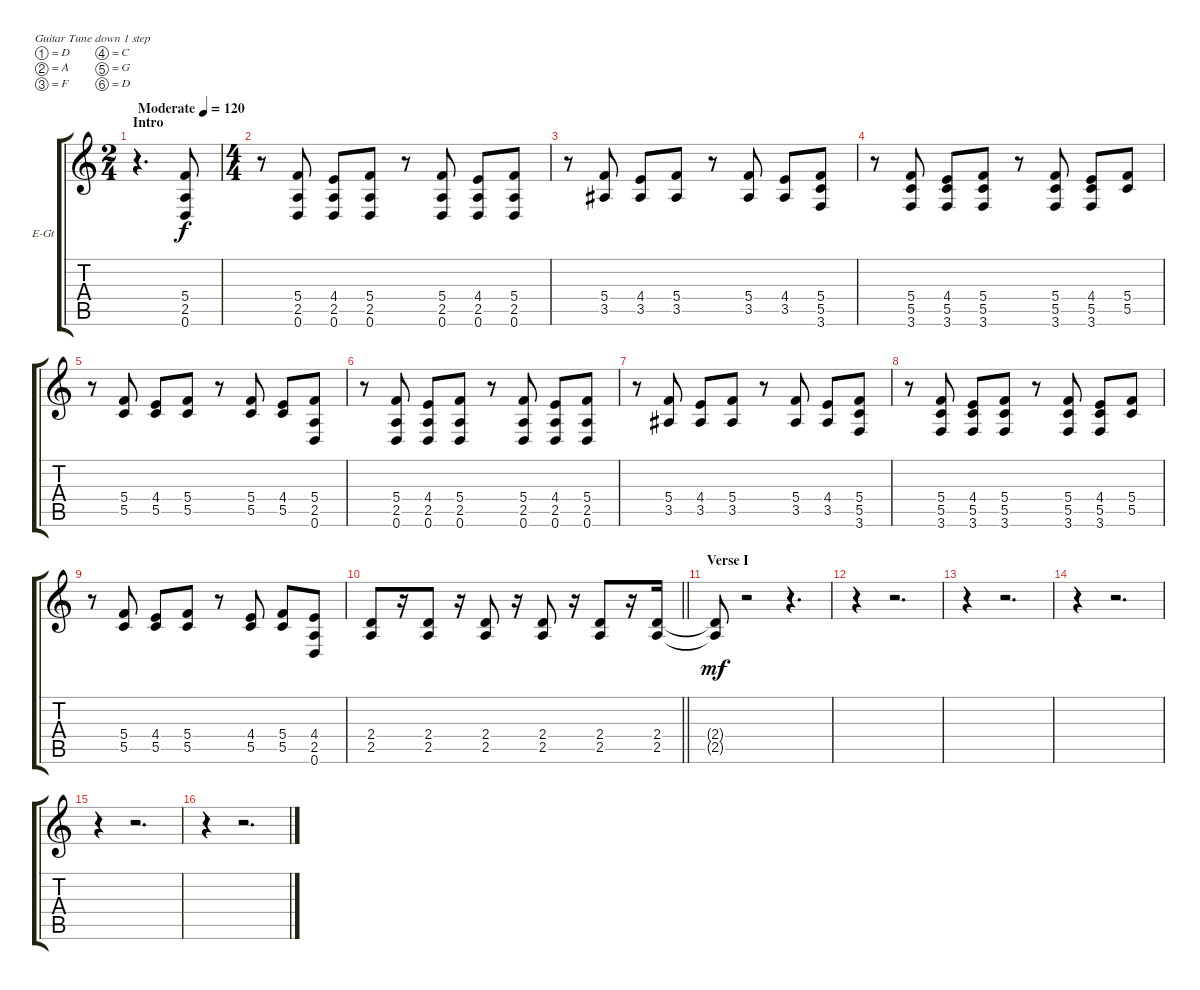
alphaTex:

\bracketExtendMode groupsimilarinstruments
\firstSystemTrackNameOrientation horizontal
\otherSystemsTrackNameOrientation horizontal
\track ("S. Paeth - Rhythm Guitar" "E-Gt") {instrument overdrivenguitar}
\staff {score tabs}
\tuning (D4 A3 F3 C3 G2 D2)
\ts (2 4)
\beaming (8 2 2)
\section ("" "Intro")
\tempo (120 "Moderate")
\clef g2
\ks c
r.4{d dy f instrument overdrivenguitar} (2.5 5.4 0.6).8 |
\ts (4 4)
\beaming (8 2 2 2 2)
r.8 (5.4 2.5 0.6).8 (4.4 2.5 0.6).8 (5.4 2.5 0.6).8 r.8 (5.4 2.5 0.6).8 (4.4 2.5 0.6).8 (5.4 2.5 0.6).8 |
r.8 (5.4 3.5).8 (4.4 3.5).8 (5.4 3.5).8 r.8 (5.4 3.5).8 (4.4 3.5).8 (5.4 5.5 3.6).8 |
r.8 (5.4 5.5 3.6).8 (4.4 5.5 3.6).8 (5.4 5.5 3.6).8 r.8 (5.4 5.5 3.6).8 (4.4 5.5 3.6).8 (5.4 5.5).8 |
r.8 (5.4 5.5).8 (4.4 5.5).8 (5.4 5.5).8 r.8 (5.4 5.5).8 (4.4 5.5).8 (5.4 2.5 0.6).8 |
r.8 (5.4 2.5 0.6).8 (4.4 2.5 0.6).8 (5.4 2.5 0.6).8 r.8 (5.4 2.5 0.6).8 (4.4 2.5 0.6).8 (5.4 2.5 0.6).8 |
r.8 (5.4 3.5).8 (4.4 3.5).8 (5.4 3.5).8 r.8 (5.4 3.5).8 (4.4 3.5).8 (5.4 5.5 3.6).8 |
r.8 (5.4 5.5 3.6).8 (4.4 5.5 3.6).8 (5.4 5.5 3.6).8 r.8 (5.4 5.5 3.6).8 (4.4 5.5 3.6).8 (5.4 5.5).8 |
r.8 (5.4 5.5).8 (4.4 5.5).8 (5.4 5.5).8 r.8 (4.4 5.5).8 (5.4 5.5).8 (4.4 2.5 0.6).8 |
\barLineRight lightlight
(2.4 2.5).8 r.16 (2.4 2.5).8 r.16 (2.4 2.5).8 r.16 (2.4 2.5).8 r.16 (2.4 2.5).8 r.16 (2.4 2.5).16 |
\section ("" "Verse I")
(2.5{t} 2.4{t}).8{dy mf} r.2 r.4{d} |
r.4 r.2{d} |
r.4 r.2{d} |
r.4 r.2{d} |
r.4 r.2{d} |
r.4 r.2{d}
